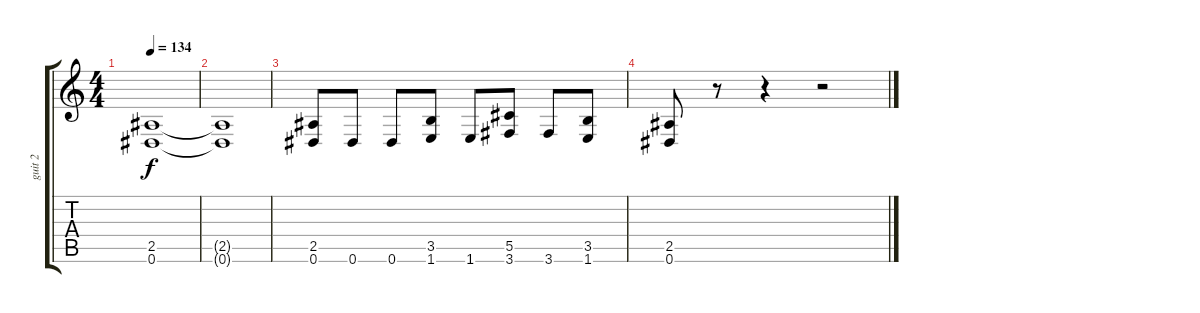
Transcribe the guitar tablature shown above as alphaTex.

\track ("guit 2" "guit 2") {instrument distortionguitar}
\staff {score tabs}
\tuning (Eb4 Bb3 Gb3 Db3 Ab2 Eb2) {hide}
\ts (4 4)
\tempo 134
\clef g2
\ks c
(2.5 0.6).1{dy f} |
(2.5{t} 0.6{t}).1 |
(2.5 0.6).8 0.6.8 0.6.8 (3.5 1.6).8 1.6.8 (5.5 3.6).8 3.6.8 (3.5 1.6).8 |
(2.5 0.6).8 r.8 r.4 r.2
